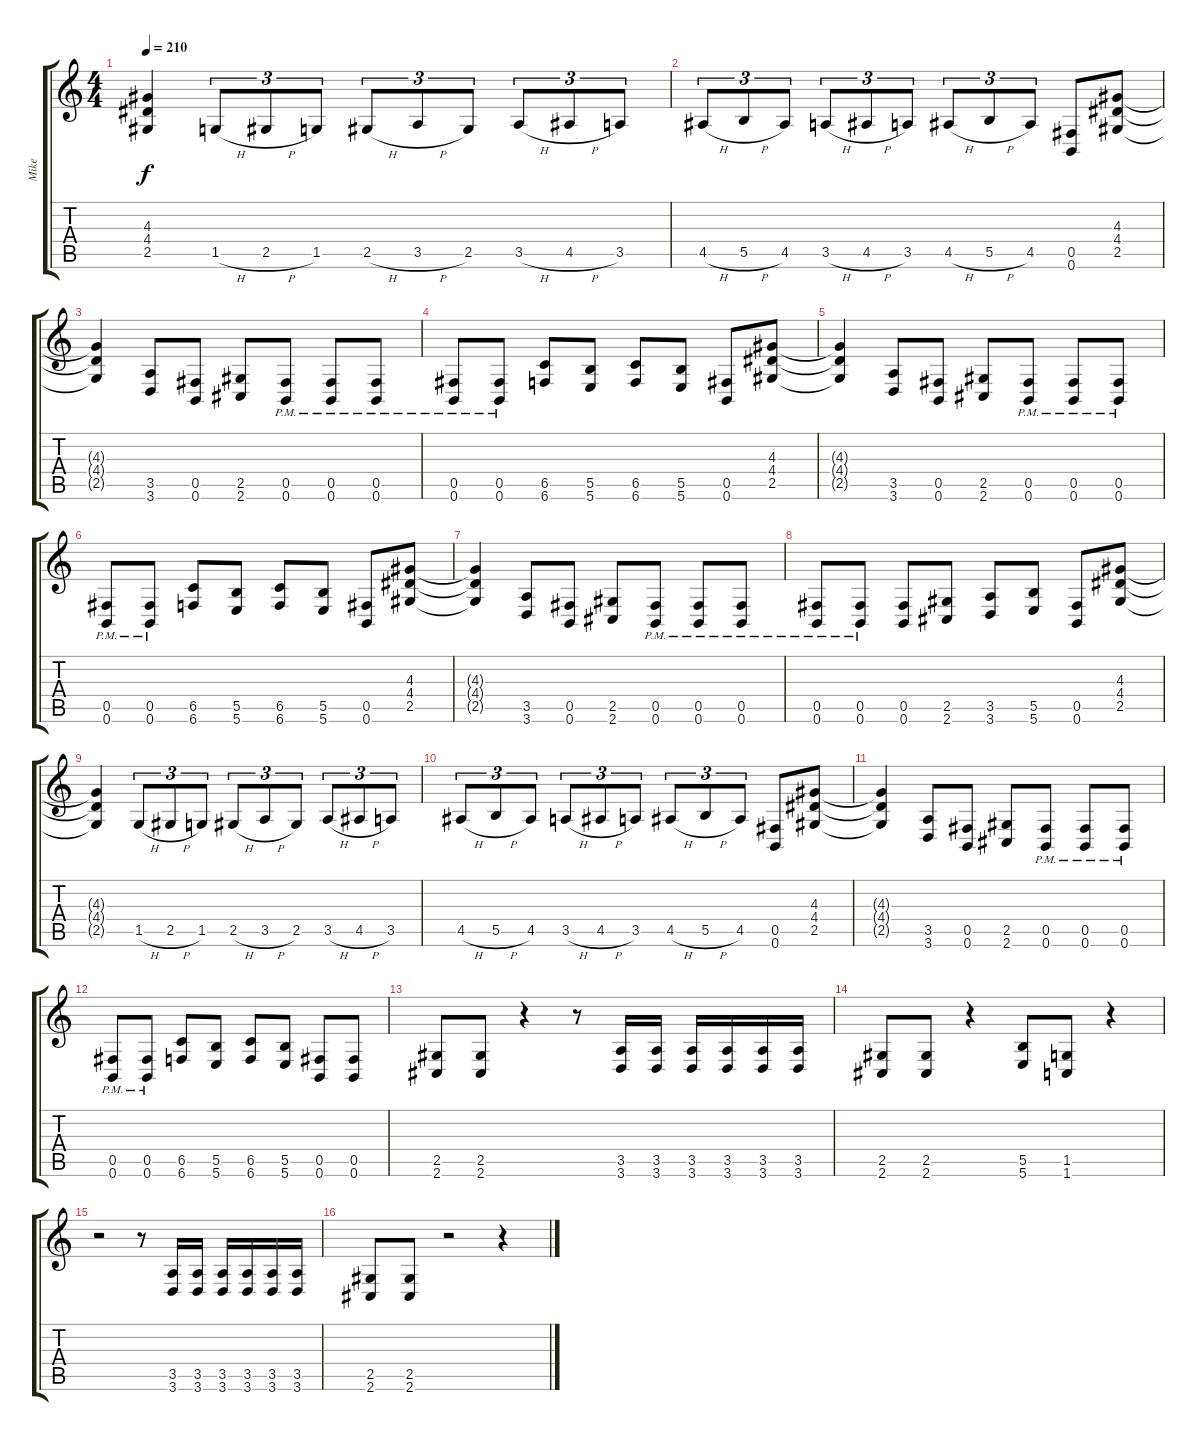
\track ("Mike " "Mike ") {instrument distortionguitar}
\staff {score tabs}
\tuning (Db4 Ab3 E3 B2 Gb2 B1) {hide}
\ts (4 4)
\tempo 210
\clef g2
\ks c
(4.3{t} 4.4{t} 2.5{t}).4{dy f} 1.5{h}.8{tu (3 2)} 2.5{h}.8{tu (3 2)} 1.5.8{tu (3 2)} 2.5{h}.8{tu (3 2)} 3.5{h}.8{tu (3 2)} 2.5.8{tu (3 2)} 3.5{h}.8{tu (3 2)} 4.5{h}.8{tu (3 2)} 3.5.8{tu (3 2)} |
4.5{h}.8{tu (3 2)} 5.5{h}.8{tu (3 2)} 4.5.8{tu (3 2)} 3.5{h}.8{tu (3 2)} 4.5{h}.8{tu (3 2)} 3.5.8{tu (3 2)} 4.5{h}.8{tu (3 2)} 5.5{h}.8{tu (3 2)} 4.5.8{tu (3 2)} (0.5 0.6).8 (4.3 4.4 2.5).8 |
(4.3{t} 4.4{t} 2.5{t}).4 (3.5 3.6).8 (0.5 0.6).8 (2.5 2.6).8 (0.5{pm} 0.6{pm}).8 (0.5{pm} 0.6{pm}).8 (0.5{pm} 0.6{pm}).8 |
(0.5{pm} 0.6{pm}).8 (0.5{pm} 0.6{pm}).8 (6.5 6.6).8 (5.5 5.6).8 (6.5 6.6).8 (5.5 5.6).8 (0.5 0.6).8 (4.3 4.4 2.5).8 |
(4.3{t} 4.4{t} 2.5{t}).4 (3.5 3.6).8 (0.5 0.6).8 (2.5 2.6).8 (0.5{pm} 0.6{pm}).8 (0.5{pm} 0.6{pm}).8 (0.5{pm} 0.6{pm}).8 |
(0.5{pm} 0.6{pm}).8 (0.5{pm} 0.6{pm}).8 (6.5 6.6).8 (5.5 5.6).8 (6.5 6.6).8 (5.5 5.6).8 (0.5 0.6).8 (4.3 4.4 2.5).8 |
(4.3{t} 4.4{t} 2.5{t}).4 (3.5 3.6).8 (0.5 0.6).8 (2.5 2.6).8 (0.5{pm} 0.6{pm}).8 (0.5{pm} 0.6{pm}).8 (0.5{pm} 0.6{pm}).8 |
(0.5{pm} 0.6{pm}).8 (0.5{pm} 0.6{pm}).8 (0.5 0.6).8 (2.5 2.6).8 (3.5 3.6).8 (5.5 5.6).8 (0.5 0.6).8 (4.3 4.4 2.5).8 |
(4.3{t} 4.4{t} 2.5{t}).4 1.5{h}.8{tu (3 2)} 2.5{h}.8{tu (3 2)} 1.5.8{tu (3 2)} 2.5{h}.8{tu (3 2)} 3.5{h}.8{tu (3 2)} 2.5.8{tu (3 2)} 3.5{h}.8{tu (3 2)} 4.5{h}.8{tu (3 2)} 3.5.8{tu (3 2)} |
4.5{h}.8{tu (3 2)} 5.5{h}.8{tu (3 2)} 4.5.8{tu (3 2)} 3.5{h}.8{tu (3 2)} 4.5{h}.8{tu (3 2)} 3.5.8{tu (3 2)} 4.5{h}.8{tu (3 2)} 5.5{h}.8{tu (3 2)} 4.5.8{tu (3 2)} (0.5 0.6).8 (4.3 4.4 2.5).8 |
(4.3{t} 4.4{t} 2.5{t}).4 (3.5 3.6).8 (0.5 0.6).8 (2.5 2.6).8 (0.5{pm} 0.6{pm}).8 (0.5{pm} 0.6{pm}).8 (0.5{pm} 0.6{pm}).8 |
(0.5{pm} 0.6{pm}).8 (0.5{pm} 0.6{pm}).8 (6.5 6.6).8 (5.5 5.6).8 (6.5 6.6).8 (5.5 5.6).8 (0.5 0.6).8 (0.5 0.6).8 |
(2.5 2.6).8 (2.5 2.6).8 r.4 r.8 (3.5 3.6).16 (3.5 3.6).16 (3.5 3.6).16 (3.5 3.6).16 (3.5 3.6).16 (3.5 3.6).16 |
(2.5 2.6).8 (2.5 2.6).8 r.4 (5.5 5.6).8 (1.5 1.6).8 r.4 |
r.2 r.8 (3.5 3.6).16 (3.5 3.6).16 (3.5 3.6).16 (3.5 3.6).16 (3.5 3.6).16 (3.5 3.6).16 |
(2.5 2.6).8 (2.5 2.6).8 r.2 r.4
